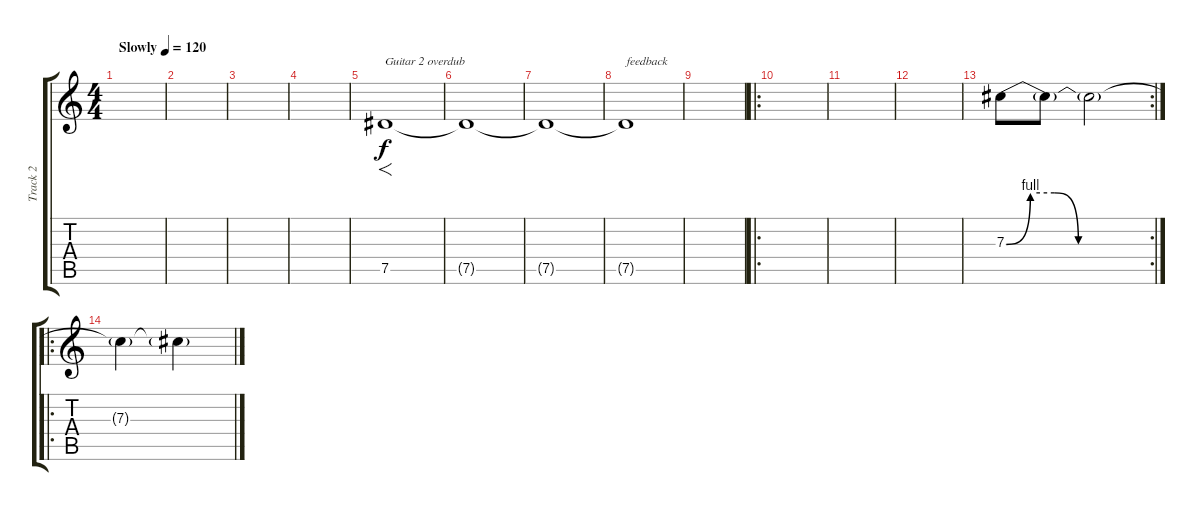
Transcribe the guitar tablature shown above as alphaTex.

\track ("Track 2" "Track 2") {instrument acousticguitarsteel}
\staff {score tabs}
\tuning (Eb4 Bb3 Gb3 Db3 Ab2 Eb2) {hide}
\ts (4 4)
\tempo (120 "Slowly")
\clef g2
\ks c
|
|
|
|
7.5.1{f txt "Guitar 2 overdub"} |
7.5{t}.1 |
7.5{t}.1 |
7.5{t}.1{txt "feedback"} |
|
\ro
|
|
|
\rc 2
7.3{be (custom 0 0 10 4 20 4 30 0 60 0)}.8 7.3{t}.8 7.3{t}.2 |
\ro
7.3{t}.4 7.3{t}.4
